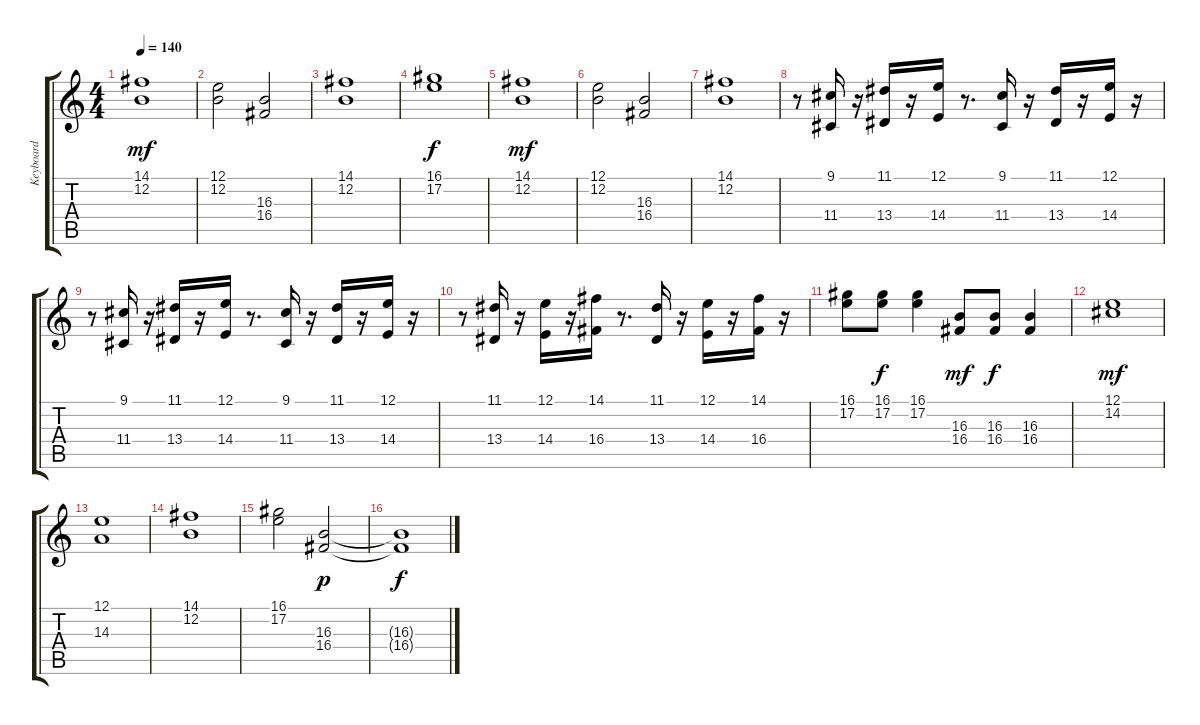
\track ("Keyboard" "Keyboard") {instrument stringensemble1}
\staff {score tabs}
\tuning (E4 B3 G3 D3 A2 E2) {hide}
\ts (4 4)
\tempo 140
\clef g2
\ks c
(14.1 12.2).1{dy mf} |
(12.1 12.2).2 (16.3 16.4).2 |
(14.1 12.2).1 |
(16.1 17.2).1{dy f} |
(14.1 12.2).1{dy mf} |
(12.1 12.2).2 (16.3 16.4).2 |
(14.1 12.2).1 |
r.8 (9.1 11.4).16 r.16 (11.1 13.4).16 r.16 (12.1 14.4).16 r.8{d} (9.1 11.4).16 r.16 (11.1 13.4).16 r.16 (12.1 14.4).16 r.16 |
r.8 (9.1 11.4).16 r.16 (11.1 13.4).16 r.16 (12.1 14.4).16 r.8{d} (9.1 11.4).16 r.16 (11.1 13.4).16 r.16 (12.1 14.4).16 r.16 |
r.8 (11.1 13.4).16 r.16 (12.1 14.4).16 r.16 (14.1 16.4).16 r.8{d} (11.1 13.4).16 r.16 (12.1 14.4).16 r.16 (14.1 16.4).16 r.16 |
(16.1 17.2).8 (16.1 17.2).8{dy f} (16.1 17.2).4 (16.3 16.4).8{dy mf} (16.3 16.4).8{dy f} (16.3 16.4).4 |
(12.1 14.2).1{dy mf} |
(12.1 14.3).1 |
(14.1 12.2).1 |
(16.1 17.2).2 (16.3 16.4).2{dy p} |
(16.3{t} 16.4{t}).1{dy f}
